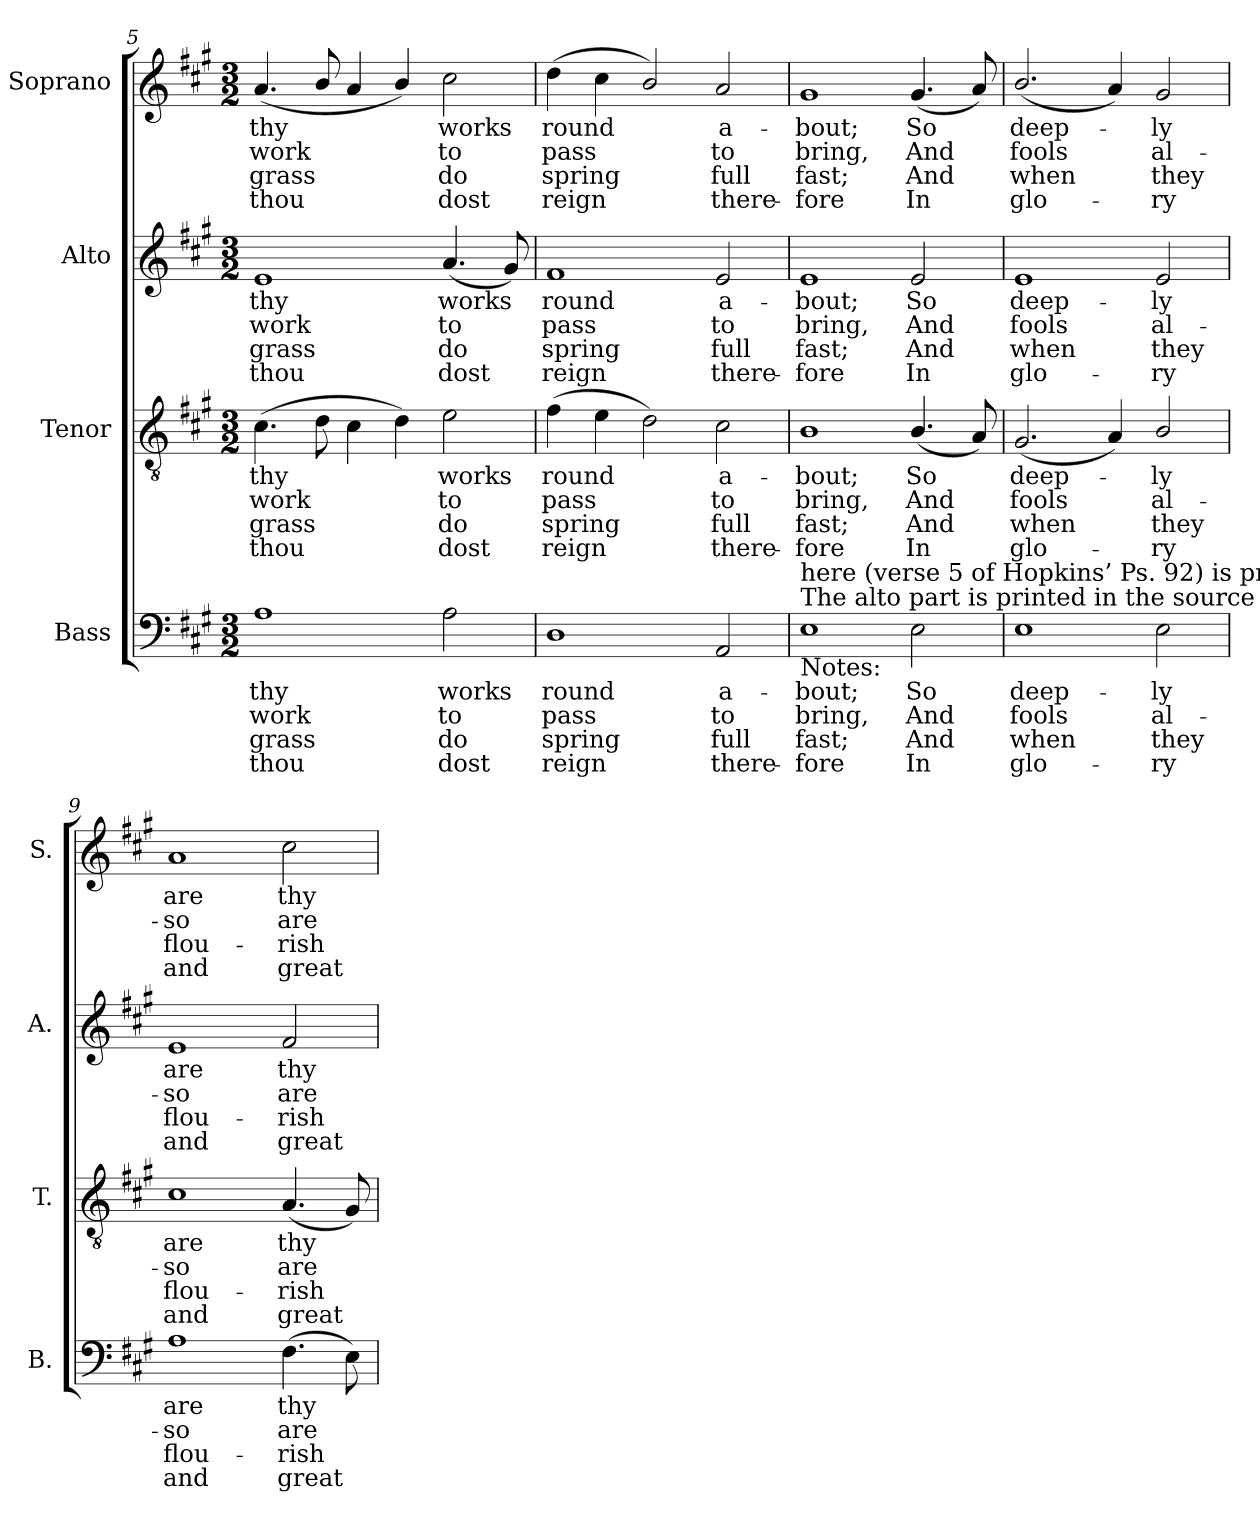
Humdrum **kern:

**kern	**text	**text	**text	**text	**kern	**text	**text	**text	**text	**kern	**text	**text	**text	**text	**kern	**text	**text	**text	**text
*part4	*part4	*part4	*part4	*part4	*part3	*part3	*part3	*part3	*part3	*part2	*part2	*part2	*part2	*part2	*part1	*part1	*part1	*part1	*part1
*staff4	*staff4	*staff4	*staff4	*staff4	*staff3	*staff3	*staff3	*staff3	*staff3	*staff2	*staff2	*staff2	*staff2	*staff2	*staff1	*staff1	*staff1	*staff1	*staff1
*I"Bass	*	*	*	*	*I"Tenor	*	*	*	*	*I"Alto	*	*	*	*	*I"Soprano	*	*	*	*
*I'B.	*	*	*	*	*I'T.	*	*	*	*	*I'A.	*	*	*	*	*I'S.	*	*	*	*
*clefF4	*	*	*	*	*clefGv2	*	*	*	*	*clefG2	*	*	*	*	*clefG2	*	*	*	*
*	*	*	*	*	*ITrd7c12	*	*	*	*	*	*	*	*	*	*	*	*	*	*
*k[f#c#g#]	*	*	*	*	*k[f#c#g#]	*	*	*	*	*k[f#c#g#]	*	*	*	*	*k[f#c#g#]	*	*	*	*
*A:	*	*	*	*	*A:	*	*	*	*	*A:	*	*	*	*	*A:	*	*	*	*
*M3/2	*	*	*	*	*M3/2	*	*	*	*	*M3/2	*	*	*	*	*M3/2	*	*	*	*
=5	=5	=5	=5	=5	=5	=5	=5	=5	=5	=5	=5	=5	=5	=5	=5	=5	=5	=5	=5
!	!LO:LY:b:color=#000000	!LO:LY:b:color=#000000	!LO:LY:b:color=#000000	!LO:LY:b:color=#000000	!	!	!	!	!	!	!	!	!	!	!	!	!	!	!
!	!	!	!	!	!	!LO:LY:b:color=#000000	!LO:LY:b:color=#000000	!LO:LY:b:color=#000000	!LO:LY:b:color=#000000	!	!	!	!	!	!	!	!	!	!
!	!	!	!	!	!	!	!	!	!	!	!LO:LY:b:color=#000000	!LO:LY:b:color=#000000	!LO:LY:b:color=#000000	!LO:LY:b:color=#000000	!	!	!	!	!
!	!	!	!	!	!	!	!	!	!	!	!	!	!	!	!	!LO:LY:b:color=#000000	!LO:LY:b:color=#000000	!LO:LY:b:color=#000000	!LO:LY:b:color=#000000
1Ai	thy	work	grass	thou	(4.C#i\	thy	work	grass	thou	1ei	thy	work	grass	thou	(4.ai/	thy	work	grass	thou
.	.	.	.	.	8Di\	.	.	.	.	.	.	.	.	.	8bi/	.	.	.	.
.	.	.	.	.	4C#i\	.	.	.	.	.	.	.	.	.	4ai/	.	.	.	.
.	.	.	.	.	4Di\)	.	.	.	.	.	.	.	.	.	4bi/)	.	.	.	.
!	!LO:LY:b:color=#000000	!LO:LY:b:color=#000000	!LO:LY:b:color=#000000	!LO:LY:b:color=#000000	!	!	!	!	!	!	!	!	!	!	!	!	!	!	!
!	!	!	!	!	!	!LO:LY:b:color=#000000	!LO:LY:b:color=#000000	!LO:LY:b:color=#000000	!LO:LY:b:color=#000000	!	!	!	!	!	!	!	!	!	!
!	!	!	!	!	!	!	!	!	!	!	!LO:LY:b:color=#000000	!LO:LY:b:color=#000000	!LO:LY:b:color=#000000	!LO:LY:b:color=#000000	!	!	!	!	!
!	!	!	!	!	!	!	!	!	!	!	!	!	!	!	!	!LO:LY:b:color=#000000	!LO:LY:b:color=#000000	!LO:LY:b:color=#000000	!LO:LY:b:color=#000000
2Ai\	works	to	do	dost	2Ei\	works	to	do	dost	(4.ai/	works	to	do	dost	2cc#i\	works	to	do	dost
.	.	.	.	.	.	.	.	.	.	8g#i/)	.	.	.	.	.	.	.	.	.
=6	=6	=6	=6	=6	=6	=6	=6	=6	=6	=6	=6	=6	=6	=6	=6	=6	=6	=6	=6
!	!LO:LY:b:color=#000000	!LO:LY:b:color=#000000	!LO:LY:b:color=#000000	!LO:LY:b:color=#000000	!	!	!	!	!	!	!	!	!	!	!	!	!	!	!
!	!	!	!	!	!	!LO:LY:b:color=#000000	!LO:LY:b:color=#000000	!LO:LY:b:color=#000000	!LO:LY:b:color=#000000	!	!	!	!	!	!	!	!	!	!
!	!	!	!	!	!	!	!	!	!	!	!LO:LY:b:color=#000000	!LO:LY:b:color=#000000	!LO:LY:b:color=#000000	!LO:LY:b:color=#000000	!	!	!	!	!
!	!	!	!	!	!	!	!	!	!	!	!	!	!	!	!	!LO:LY:b:color=#000000	!LO:LY:b:color=#000000	!LO:LY:b:color=#000000	!LO:LY:b:color=#000000
1Di	round	pass	spring	reign	(4F#i\	round	pass	spring	reign	1f#i	round	pass	spring	reign	(4ddi\	round	pass	spring	reign
.	.	.	.	.	4Ei\	.	.	.	.	.	.	.	.	.	4cc#i\	.	.	.	.
.	.	.	.	.	2Di\)	.	.	.	.	.	.	.	.	.	2bi/)	.	.	.	.
!	!LO:LY:b:color=#000000	!LO:LY:b:color=#000000	!LO:LY:b:color=#000000	!LO:LY:b:color=#000000	!	!	!	!	!	!	!	!	!	!	!	!	!	!	!
!	!	!	!	!	!	!LO:LY:b:color=#000000	!LO:LY:b:color=#000000	!LO:LY:b:color=#000000	!LO:LY:b:color=#000000	!	!	!	!	!	!	!	!	!	!
!	!	!	!	!	!	!	!	!	!	!	!LO:LY:b:color=#000000	!LO:LY:b:color=#000000	!LO:LY:b:color=#000000	!LO:LY:b:color=#000000	!	!	!	!	!
!	!	!	!	!	!	!	!	!	!	!	!	!	!	!	!	!LO:LY:b:color=#000000	!LO:LY:b:color=#000000	!LO:LY:b:color=#000000	!LO:LY:b:color=#000000
2AAi/	a-	to	full	there-	2C#i\	a-	to	full	there-	2ei/	a-	to	full	there-	2ai/	a-	to	full	there-
!!LO:LB:g=z
=7	=7	=7	=7	=7	=7	=7	=7	=7	=7	=7	=7	=7	=7	=7	=7	=7	=7	=7	=7
!	!LO:LY:b:color=#000000	!LO:LY:b:color=#000000	!LO:LY:b:color=#000000	!LO:LY:b:color=#000000	!	!	!	!	!	!	!	!	!	!	!	!	!	!	!
!	!	!	!	!	!	!LO:LY:b:color=#000000	!LO:LY:b:color=#000000	!LO:LY:b:color=#000000	!LO:LY:b:color=#000000	!	!	!	!	!	!	!	!	!	!
!	!	!	!	!	!	!	!	!	!	!	!LO:LY:b:color=#000000	!LO:LY:b:color=#000000	!LO:LY:b:color=#000000	!LO:LY:b:color=#000000	!	!	!	!	!
!LO:TX:b:t=Notes&colon;	!	!	!	!	!	!	!	!	!	!	!	!	!	!	!	!	!	!	!
!LO:TX:t=The alto part is printed in the source in the treble clef an octave above sounding pitch. Only the first verse of the text given	!	!	!	!	!	!	!	!	!	!	!	!	!	!	!	!	!	!	!
!LO:TX:t=here (verse 5 of Hopkins’ Ps. 92) is printed in the source&colon; three further verses have been added editorially.	!	!	!	!	!	!	!	!	!	!	!	!	!	!	!	!	!	!	!
!	!	!	!	!	!	!	!	!	!	!	!	!	!	!	!	!LO:LY:b:color=#000000	!LO:LY:b:color=#000000	!LO:LY:b:color=#000000	!LO:LY:b:color=#000000
1Ei	-bout;	bring,	-fast;	fore	1BBi	-bout;	bring,	-fast;	fore	1ei	-bout;	bring,	-fast;	fore	1g#i	-bout;	bring,	-fast;	fore
!	!LO:LY:b:color=#000000	!LO:LY:b:color=#000000	!LO:LY:b:color=#000000	!LO:LY:b:color=#000000	!	!	!	!	!	!	!	!	!	!	!	!	!	!	!
!	!	!	!	!	!	!LO:LY:b:color=#000000	!LO:LY:b:color=#000000	!LO:LY:b:color=#000000	!LO:LY:b:color=#000000	!	!	!	!	!	!	!	!	!	!
!	!	!	!	!	!	!	!	!	!	!	!LO:LY:b:color=#000000	!LO:LY:b:color=#000000	!LO:LY:b:color=#000000	!LO:LY:b:color=#000000	!	!	!	!	!
!	!	!	!	!	!	!	!	!	!	!	!	!	!	!	!	!LO:LY:b:color=#000000	!LO:LY:b:color=#000000	!LO:LY:b:color=#000000	!LO:LY:b:color=#000000
2Ei\	So	And	And	In	(4.BBi/	So	And	And	In	2ei/	So	And	And	In	(4.g#i/	So	And	And	In
.	.	.	.	.	8AAi/)	.	.	.	.	.	.	.	.	.	8ai/)	.	.	.	.
=8	=8	=8	=8	=8	=8	=8	=8	=8	=8	=8	=8	=8	=8	=8	=8	=8	=8	=8	=8
!	!LO:LY:b:color=#000000	!LO:LY:b:color=#000000	!LO:LY:b:color=#000000	!LO:LY:b:color=#000000	!	!	!	!	!	!	!	!	!	!	!	!	!	!	!
!	!	!	!	!	!	!LO:LY:b:color=#000000	!LO:LY:b:color=#000000	!LO:LY:b:color=#000000	!LO:LY:b:color=#000000	!	!	!	!	!	!	!	!	!	!
!	!	!	!	!	!	!	!	!	!	!	!LO:LY:b:color=#000000	!LO:LY:b:color=#000000	!LO:LY:b:color=#000000	!LO:LY:b:color=#000000	!	!	!	!	!
!	!	!	!	!	!	!	!	!	!	!	!	!	!	!	!	!LO:LY:b:color=#000000	!LO:LY:b:color=#000000	!LO:LY:b:color=#000000	!LO:LY:b:color=#000000
1Ei	deep-	fools	when	glo-	(2.GG#i/	deep-	fools	when	glo-	1ei	deep-	fools	when	glo-	(2.bi/	deep-	fools	when	glo-
.	.	.	.	.	4AAi/)	.	.	.	.	.	.	.	.	.	4ai/)	.	.	.	.
!	!LO:LY:b:color=#000000	!LO:LY:b:color=#000000	!LO:LY:b:color=#000000	!LO:LY:b:color=#000000	!	!	!	!	!	!	!	!	!	!	!	!	!	!	!
!	!	!	!	!	!	!LO:LY:b:color=#000000	!LO:LY:b:color=#000000	!LO:LY:b:color=#000000	!LO:LY:b:color=#000000	!	!	!	!	!	!	!	!	!	!
!	!	!	!	!	!	!	!	!	!	!	!LO:LY:b:color=#000000	!LO:LY:b:color=#000000	!LO:LY:b:color=#000000	!LO:LY:b:color=#000000	!	!	!	!	!
!	!	!	!	!	!	!	!	!	!	!	!	!	!	!	!	!LO:LY:b:color=#000000	!LO:LY:b:color=#000000	!LO:LY:b:color=#000000	!LO:LY:b:color=#000000
2Ei\	-ly	al-	-they	ry	2BBi/	-ly	al-	-they	ry	2ei/	-ly	al-	-they	ry	2g#i/	-ly	al-	-they	ry
=9	=9	=9	=9	=9	=9	=9	=9	=9	=9	=9	=9	=9	=9	=9	=9	=9	=9	=9	=9
!	!LO:LY:b:color=#000000	!LO:LY:b:color=#000000	!LO:LY:b:color=#000000	!LO:LY:b:color=#000000	!	!	!	!	!	!	!	!	!	!	!	!	!	!	!
!	!	!	!	!	!	!LO:LY:b:color=#000000	!LO:LY:b:color=#000000	!LO:LY:b:color=#000000	!LO:LY:b:color=#000000	!	!	!	!	!	!	!	!	!	!
!	!	!	!	!	!	!	!	!	!	!	!LO:LY:b:color=#000000	!LO:LY:b:color=#000000	!LO:LY:b:color=#000000	!LO:LY:b:color=#000000	!	!	!	!	!
!	!	!	!	!	!	!	!	!	!	!	!	!	!	!	!	!LO:LY:b:color=#000000	!LO:LY:b:color=#000000	!LO:LY:b:color=#000000	!LO:LY:b:color=#000000
1Ai	are	-so	flou-	-and	1C#i	are	-so	flou-	-and	1ei	are	-so	flou-	-and	1ai	are	-so	flou-	-and
!	!LO:LY:b:color=#000000	!LO:LY:b:color=#000000	!LO:LY:b:color=#000000	!LO:LY:b:color=#000000	!	!	!	!	!	!	!	!	!	!	!	!	!	!	!
!	!	!	!	!	!	!LO:LY:b:color=#000000	!LO:LY:b:color=#000000	!LO:LY:b:color=#000000	!LO:LY:b:color=#000000	!	!	!	!	!	!	!	!	!	!
!	!	!	!	!	!	!	!	!	!	!	!LO:LY:b:color=#000000	!LO:LY:b:color=#000000	!LO:LY:b:color=#000000	!LO:LY:b:color=#000000	!	!	!	!	!
!	!	!	!	!	!	!	!	!	!	!	!	!	!	!	!	!LO:LY:b:color=#000000	!LO:LY:b:color=#000000	!LO:LY:b:color=#000000	!LO:LY:b:color=#000000
(4.F#i\	thy	are	rish	great	(4.AAi/	thy	are	rish	great	2f#i/	thy	are	rish	great	2cc#i\	thy	are	rish	great
8Ei\)	.	.	.	.	8GG#i/)	.	.	.	.	.	.	.	.	.	.	.	.	.	.
=	=	=	=	=	=	=	=	=	=	=	=	=	=	=	=	=	=	=	=
*-	*-	*-	*-	*-	*-	*-	*-	*-	*-	*-	*-	*-	*-	*-	*-	*-	*-	*-	*-
